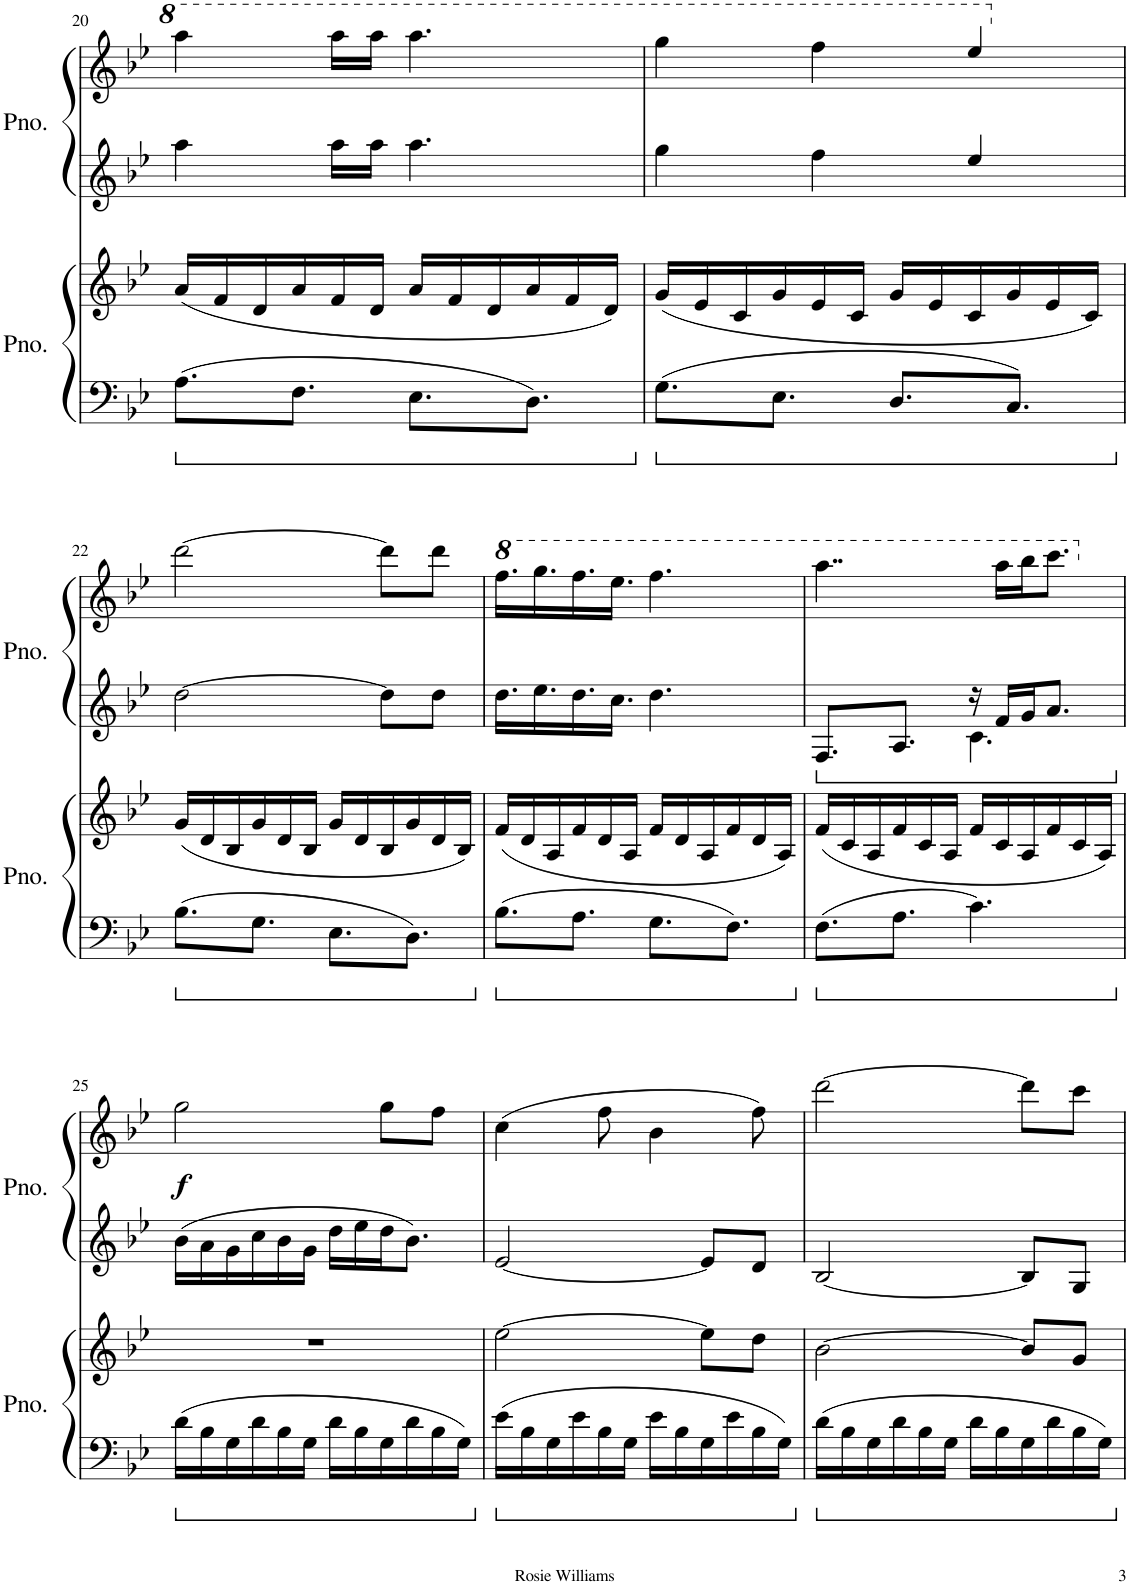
**kern	**kern	**kern	**kern	**dynam
*part2	*part2	*part1	*part1	*part1
*staff4	*staff3	*staff2	*staff1	*staff1/2
*I"Piano	*	*I"Piano	*	*
*I'Pno.	*	*I'Pno.	*	*
!!LO:PB:g=z
*clefF4	*clefG2	*clefG2	*clefG2	*
*k[b-e-]	*k[b-e-]	*k[b-e-]	*k[b-e-]	*
*M6/8	*M6/8	*M6/8	*M6/8	*
=20	=20	=20	=20	=20
8.A\L	(16a/LL	4aa\	4aaa\	.
.	16f/	.	.	.
.	16d/	.	.	.
8.F\J	16a/	.	.	.
.	16f/	16aa\LL	16aaa\LL	.
.	16d/JJ	16aa\JJ	16aaa\JJ	.
8.E-\L	16a/LL	4.aa\	4.aaa\	.
.	16f/	.	.	.
.	16d/	.	.	.
8.D\J	16a/	.	.	.
.	16f/	.	.	.
.	16d/JJ)	.	.	.
=21	=21	=21	=21	=21
8.G\L	(16g/LL	4gg\	4ggg\	.
.	16e-/	.	.	.
.	16c/	.	.	.
8.E-\J	16g/	.	.	.
.	16e-/	4ff\	4fff\	.
.	16c/JJ	.	.	.
8.D/L	16g/LL	.	.	.
.	16e-/	.	.	.
.	16c/	4ee-/	4eee-/	.
8.C/J	16g/	.	.	.
.	16e-/	.	.	.
.	16c/JJ)	.	.	.
!!LO:LB:g=z
=22	=22	=22	=22	=22
8.B-\L	(16g/LL	[2dd\	[2ddd\	.
.	16d/	.	.	.
.	16B-/	.	.	.
8.G\J	16g/	.	.	.
.	16d/	.	.	.
.	16B-/JJ	.	.	.
8.E-\L	16g/LL	.	.	.
.	16d/	.	.	.
.	16B-/	8dd\L]	8ddd\L]	.
8.D\J	16g/	.	.	.
.	16d/	8dd\J	8ddd\J	.
.	16B-/JJ)	.	.	.
=23	=23	=23	=23	=23
*	*	*	*8va	*
8.B-\L	(16f/LL	16.dd\LL	16.fff\LL	.
.	16d/	.	.	.
.	.	16.ee-\	16.ggg\	.
.	16A/	.	.	.
8.A\J	16f/	16.dd\	16.fff\	.
.	16d/	.	.	.
.	.	16.cc\JJ	16.eee-\JJ	.
.	16A/JJ	.	.	.
8.G\L	16f/LL	4.dd\	4.fff\	.
.	16d/	.	.	.
.	16A/	.	.	.
8.F\J	16f/	.	.	.
.	16d/	.	.	.
.	16A/JJ)	.	.	.
=24	=24	=24	=24	=24
*	*	*^	*	*
8.F\L	(16f/LL	8.F/L	4.ryy	4..aaa\	.
.	16c/	.	.	.	.
.	16A/	.	.	.	.
8.A\J	16f/	8.A/J	.	.	.
.	16c/	.	.	.	.
.	16A/JJ	.	.	.	.
4.c\	16f/LL	16r	4.c\	.	.
.	16c/	16f/LL	.	16aaa\LL	.
.	16A/	16g/J	.	16bbb-\J	.
.	16f/	8.a/J	.	8.cccc\J	.
.	16c/	.	.	.	.
.	16A/JJ)	.	.	.	.
*	*	*v	*v	*	*
!!LO:LB:g=z
=25	=25	=25	=25	=25
*	*	*	*X8va	*
!	!	!	!	!LO:DY:b
16d\LL	2.r	16b-\LL	2gg\	f
16B-\	.	16a\	.	.
16G\	.	16g\	.	.
16d\	.	16cc\	.	.
16B-\	.	16b-\	.	.
16G\JJ	.	16g\JJ	.	.
16d\LL	.	16dd\LL	.	.
16B-\	.	16ee-\	.	.
16G\	.	16dd\J	8gg\L	.
16d\	.	8.b-\J	.	.
16B-\	.	.	8ff\J	.
16G\JJ	.	.	.	.
=26	=26	=26	=26	=26
16e-\LL	[2ee-\	[2e-/	(4cc\	.
16B-\	.	.	.	.
16G\	.	.	.	.
16e-\	.	.	.	.
16B-\	.	.	8ff\	.
16G\JJ	.	.	.	.
16e-\LL	.	.	4b-\	.
16B-\	.	.	.	.
16G\	8ee-\L]	8e-/L]	.	.
16e-\	.	.	.	.
16B-\	8dd\J	8d/J	8ff\)	.
16G\JJ	.	.	.	.
=27	=27	=27	=27	=27
16d\LL	[2b-\	[2B-/	[2ddd\	.
16B-\	.	.	.	.
16G\	.	.	.	.
16d\	.	.	.	.
16B-\	.	.	.	.
16G\JJ	.	.	.	.
16d\LL	.	.	.	.
16B-\	.	.	.	.
16G\	8b-/L]	8B-/L]	8ddd\L]	.
16d\	.	.	.	.
16B-\	8g/J	8G/J	8ccc\J	.
16G\JJ	.	.	.	.
=	=	=	=	=
*-	*-	*-	*-	*-
